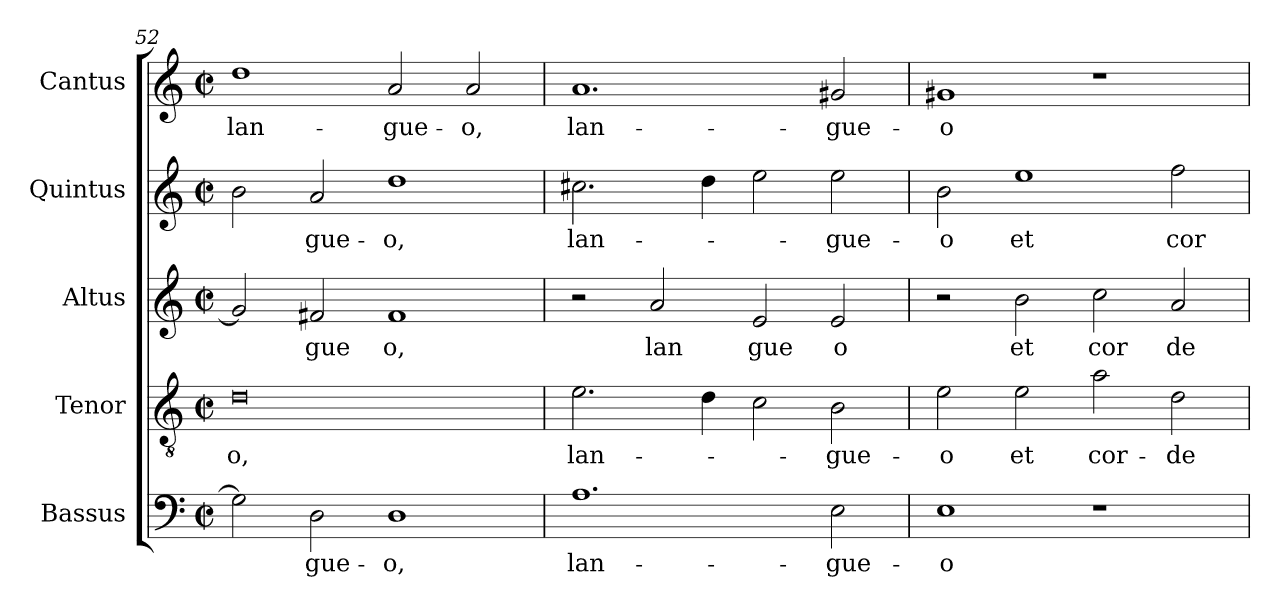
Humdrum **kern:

**kern	**text	**kern	**text	**kern	**text	**kern	**text	**kern	**text
*part5	*part5	*part4	*part4	*part3	*part3	*part2	*part2	*part1	*part1
*staff5	*staff5	*staff4	*staff4	*staff3	*staff3	*staff2	*staff2	*staff1	*staff1
*I"Bassus	*	*I"Tenor	*	*I"Altus	*	*I"Quintus	*	*I"Cantus	*
*clefF4	*	*clefGv2	*	*clefG2	*	*clefG2	*	*clefG2	*
*M2/2	*	*M2/2	*	*M2/2	*	*M2/2	*	*M2/2	*
*met(c|)	*	*met(c|)	*	*met(c|)	*	*met(c|)	*	*met(c|)	*
=52	=52	=52	=52	=52	=52	=52	=52	=52	=52
!	!	!	!LO:LY:b:cj	!	!	!	!	!	!LO:LY:b:cj
2G\]	.	0d	-o,	2g/]	.	2b\	.	1dd	lan-
!	!LO:LY:b:cj	!	!	!	!LO:LY:b:cj	!	!LO:LY:b:cj	!	!
2D\	-gue-	.	.	2f#X/	gue	2a/	-gue-	.	.
!	!LO:LY:b:cj	!	!	!	!LO:LY:b:cj	!	!LO:LY:b:cj	!	!LO:LY:b:cj
1D	-o,	.	.	1f#	o,	1dd	-o,	2a/	-gue-
!	!	!	!	!	!	!	!	!	!LO:LY:b:cj
.	.	.	.	.	.	.	.	2a/	-o,
=53	=53	=53	=53	=53	=53	=53	=53	=53	=53
!	!LO:LY:b:cj	!	!LO:LY:b	!	!	!	!LO:LY:b	!	!LO:LY:b:cj
1.A	lan-	2.e\	lan-	2r	.	2.cc#X\	lan-	1.a	lan-
!	!	!	!	!	!LO:LY:b:cj	!	!	!	!
.	.	.	.	2a/	lan	.	.	.	.
.	.	4d\	.	.	.	4dd\	.	.	.
!	!	!	!	!	!LO:LY:b:cj	!	!	!	!
.	.	2c\	.	2e/	gue	2ee\	.	.	.
!	!LO:LY:b:cj	!	!LO:LY:b:cj	!	!LO:LY:b:cj	!	!LO:LY:b:cj	!	!LO:LY:b:cj
2E\	-gue-	2B\	-gue-	2e/	o	2ee\	-gue-	2g#X/	-gue-
=54	=54	=54	=54	=54	=54	=54	=54	=54	=54
!	!LO:LY:b:cj	!	!LO:LY:b:cj	!	!	!	!LO:LY:b:cj	!	!LO:LY:b:cj
1E	-o	2e\	-o	2r	.	2b\	-o	1g#X	-o
!	!	!	!LO:LY:b:cj	!	!LO:LY:b:cj	!	!LO:LY:b:cj	!	!
.	.	2e\	et	2b\	et	1ee	et	.	.
!	!	!	!LO:LY:b:cj	!	!LO:LY:b:cj	!	!	!	!
1r	.	2a\	cor-	2cc\	cor	.	.	1r	.
!	!	!	!LO:LY:b:cj	!	!LO:LY:b:cj	!	!LO:LY:b:cj	!	!
.	.	2d\	-de	2a/	de	2ff\	cor-	.	.
=	=	=	=	=	=	=	=	=	=
*-	*-	*-	*-	*-	*-	*-	*-	*-	*-
